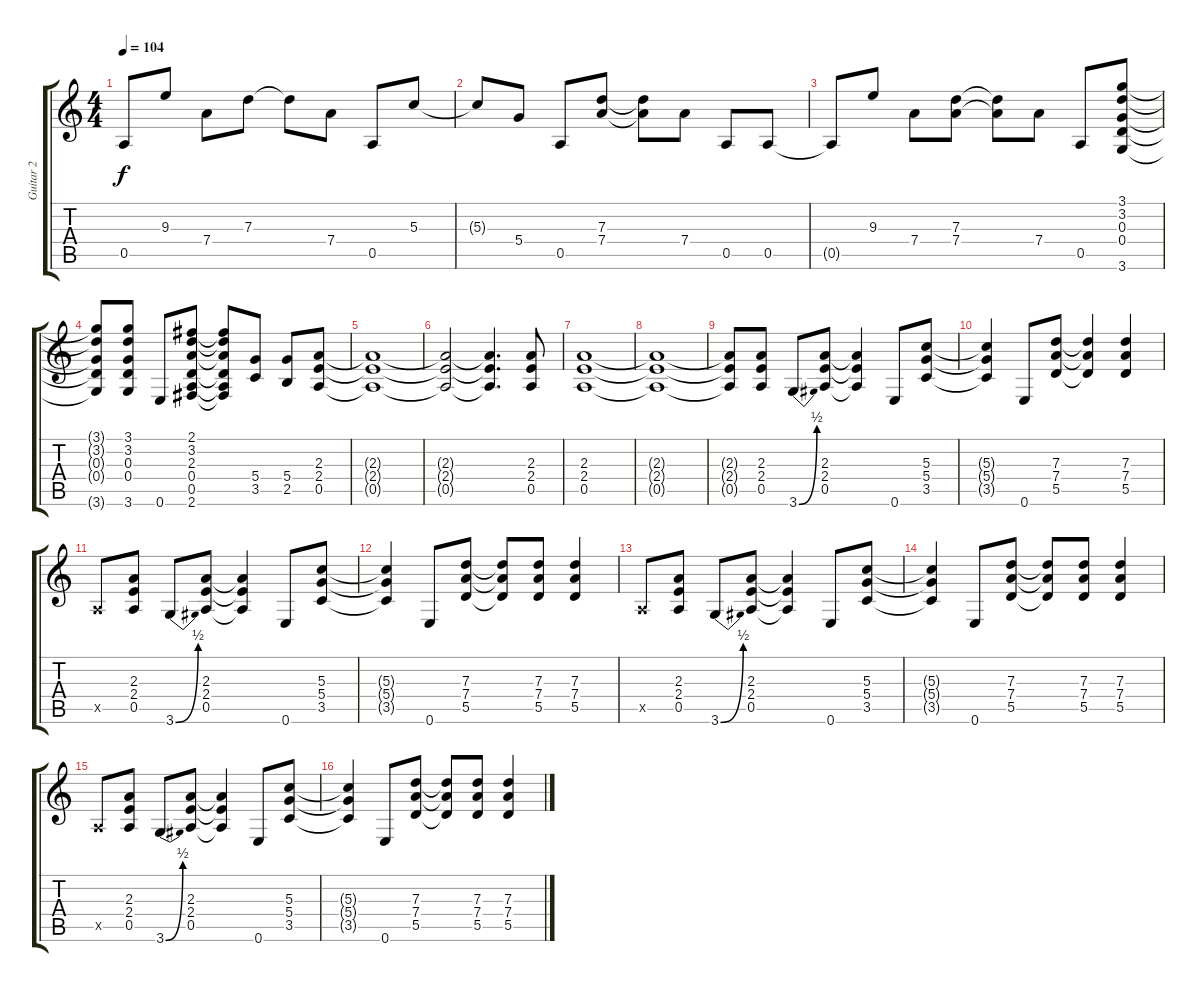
\track ("Guitar 2" "Guitar 2") {instrument overdrivenguitar}
\staff {score tabs}
\tuning (E4 B3 G3 D3 A2 E2) {hide}
\ts (4 4)
\tempo 104
\clef g2
\ks c
0.5.8{dy f} 9.3.8 7.4.8 7.3.8 7.3{t}.8 7.4.8 0.5.8 5.3.8 |
5.3{t}.8 5.4.8 0.5.8 (7.3 7.4).8 (7.3{t} 7.4{t}).8 7.4.8 0.5.8 0.5.8 |
0.5{t}.8 9.3.8 7.4.8 (7.3 7.4).8 (7.3{t} 7.4{t}).8 7.4.8 0.5.8 (3.1 3.2 0.3 0.4 3.6).8 |
(3.1{t} 3.2{t} 0.3{t} 0.4{t} 3.6{t}).8 (3.1 3.2 0.3 0.4 3.6).8 0.6.8 (2.1 3.2 2.3 0.4 0.5 2.6).8 (2.1{t} 3.2{t} 2.3{t} 0.4{t} 0.5{t} 2.6{t}).8 (5.4 3.5).8 (5.4 2.5).8 (2.3 2.4 0.5).8 |
(2.3{t} 2.4{t} 0.5{t}).1 |
(2.3{t} 2.4{t} 0.5{t}).2 (2.3{t} 2.4{t} 0.5{t}).4{d} (2.3 2.4 0.5).8 |
(2.3 2.4 0.5).1 |
(2.3{t} 2.4{t} 0.5{t}).1 |
(2.3{t} 2.4{t} 0.5{t}).8 (2.3 2.4 0.5).8 3.6{be (bend 0 0 60 2)}.8 (2.3 2.4 0.5).8 (2.3{t} 2.4{t} 0.5{t}).4 0.6.8 (5.3 5.4 3.5).8 |
(5.3{t} 5.4{t} 3.5{t}).4 0.6.8 (7.3 7.4 5.5).8 (7.3{t} 7.4{t} 5.5{t}).4 (7.3 7.4 5.5).4 |
0.5{x}.8 (2.3 2.4 0.5).8 3.6{be (bend 0 0 60 2)}.8 (2.3 2.4 0.5).8 (2.3{t} 2.4{t} 0.5{t}).4 0.6.8 (5.3 5.4 3.5).8 |
(5.3{t} 5.4{t} 3.5{t}).4 0.6.8 (7.3 7.4 5.5).8 (7.3{t} 7.4{t} 5.5{t}).8 (7.3 7.4 5.5).8 (7.3 7.4 5.5).4 |
0.5{x}.8 (2.3 2.4 0.5).8 3.6{be (bend 0 0 60 2)}.8 (2.3 2.4 0.5).8 (2.3{t} 2.4{t} 0.5{t}).4 0.6.8 (5.3 5.4 3.5).8 |
(5.3{t} 5.4{t} 3.5{t}).4 0.6.8 (7.3 7.4 5.5).8 (7.3{t} 7.4{t} 5.5{t}).8 (7.3 7.4 5.5).8 (7.3 7.4 5.5).4 |
0.5{x}.8 (2.3 2.4 0.5).8 3.6{be (bend 0 0 60 2)}.8 (2.3 2.4 0.5).8 (2.3{t} 2.4{t} 0.5{t}).4 0.6.8 (5.3 5.4 3.5).8 |
(5.3{t} 5.4{t} 3.5{t}).4 0.6.8 (7.3 7.4 5.5).8 (7.3{t} 7.4{t} 5.5{t}).8 (7.3 7.4 5.5).8 (7.3 7.4 5.5).4
